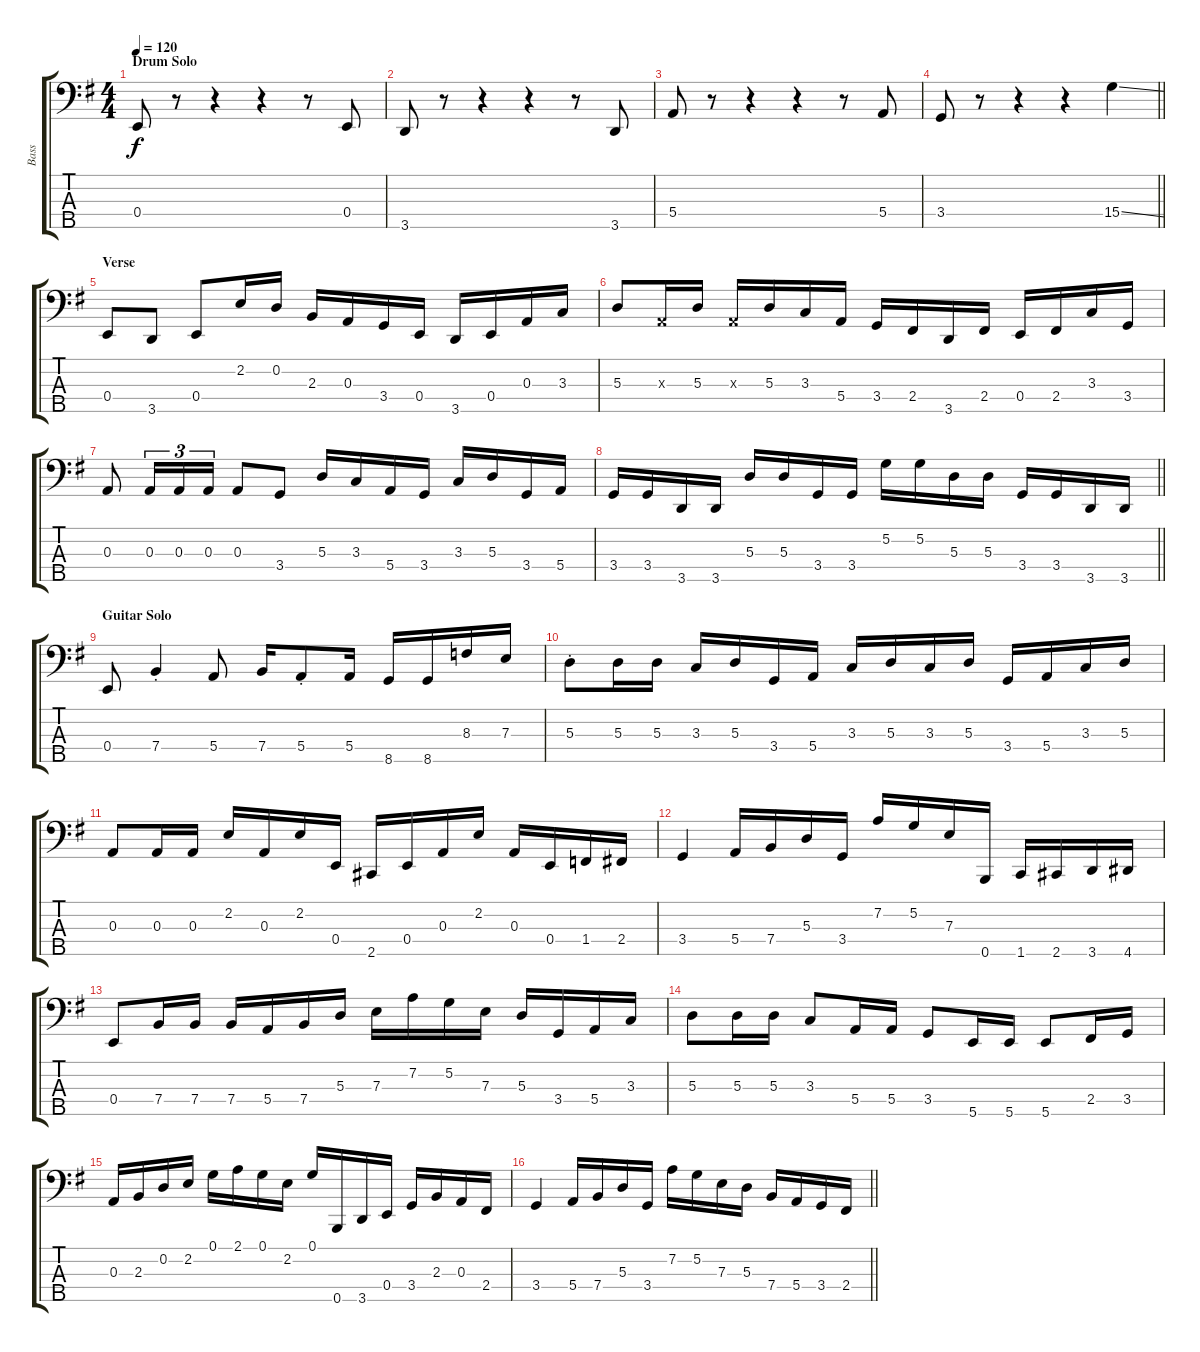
\track ("Bass" "Bass") {instrument slapbass1}
\staff {score tabs}
\tuning (G2 D2 A1 E1 B0) {hide}
\ts (4 4)
\section ("" "Drum Solo")
\tempo 120
\clef f4
\ks eminor
0.4.8{dy f volume 13} r.8 r.4 r.4 r.8 0.4.8 |
3.5.8 r.8 r.4 r.4 r.8 3.5.8 |
5.4.8 r.8 r.4 r.4 r.8 5.4.8 |
\barLineRight lightlight
3.4.8 r.8 r.4 r.4 15.4{ss}.4 |
\section ("" "Verse")
0.4.8{volume 13} 3.5.8 0.4.8 2.2.16 0.2.16 2.3.16 0.3.16 3.4.16 0.4.16 3.5.16 0.4.16 0.3.16 3.3.16 |
5.3.8 0.3{x}.16 5.3.16 0.3{x}.16 5.3.16 3.3.16 5.4.16 3.4.16 2.4.16 3.5.16 2.4.16 0.4.16 2.4.16 3.3.16 3.4.16 |
0.3.8 0.3.16{tu (3 2)} 0.3.16{tu (3 2)} 0.3.16{tu (3 2)} 0.3.8 3.4.8 5.3.16 3.3.16 5.4.16 3.4.16 3.3.16 5.3.16 3.4.16 5.4.16 |
\barLineRight lightlight
3.4.16 3.4.16 3.5.16 3.5.16 5.3.16 5.3.16 3.4.16 3.4.16 5.2.16 5.2.16 5.3.16 5.3.16 3.4.16 3.4.16 3.5.16 3.5.16 |
\section ("" "Guitar Solo")
0.4.8 7.4{st}.4 5.4.8 7.4.16 5.4{st}.8 5.4.16 8.5.16 8.5.16 8.3.16 7.3.16 |
5.3{st}.8 5.3.16 5.3.16 3.3.16 5.3.16 3.4.16 5.4.16 3.3.16 5.3.16 3.3.16 5.3.16 3.4.16 5.4.16 3.3.16 5.3.16 |
0.3.8 0.3.16 0.3.16 2.2.16 0.3.16 2.2.16 0.4.16 2.5.16 0.4.16 0.3.16 2.2.16 0.3.16 0.4.16 1.4.16 2.4.16 |
3.4.4 5.4.16 7.4.16 5.3.16 3.4.16 7.2.16 5.2.16 7.3.16 0.5.16 1.5.16 2.5.16 3.5.16 4.5.16 |
0.4.8 7.4.16 7.4.16 7.4.16 5.4.16 7.4.16 5.3.16 7.3.16 7.2.16 5.2.16 7.3.16 5.3.16 3.4.16 5.4.16 3.3.16 |
5.3.8 5.3.16 5.3.16 3.3.8 5.4.16 5.4.16 3.4.8 5.5.16 5.5.16 5.5.8 2.4.16 3.4.16 |
0.3.16 2.3.16 0.2.16 2.2.16 0.1.16 2.1.16 0.1.16 2.2.16 0.1.16 0.5.16 3.5.16 0.4.16 3.4.16 2.3.16 0.3.16 2.4.16 |
\barLineRight lightlight
3.4.4 5.4.16 7.4.16 5.3.16 3.4.16 7.2.16 5.2.16 7.3.16 5.3.16 7.4.16 5.4.16 3.4.16 2.4.16
